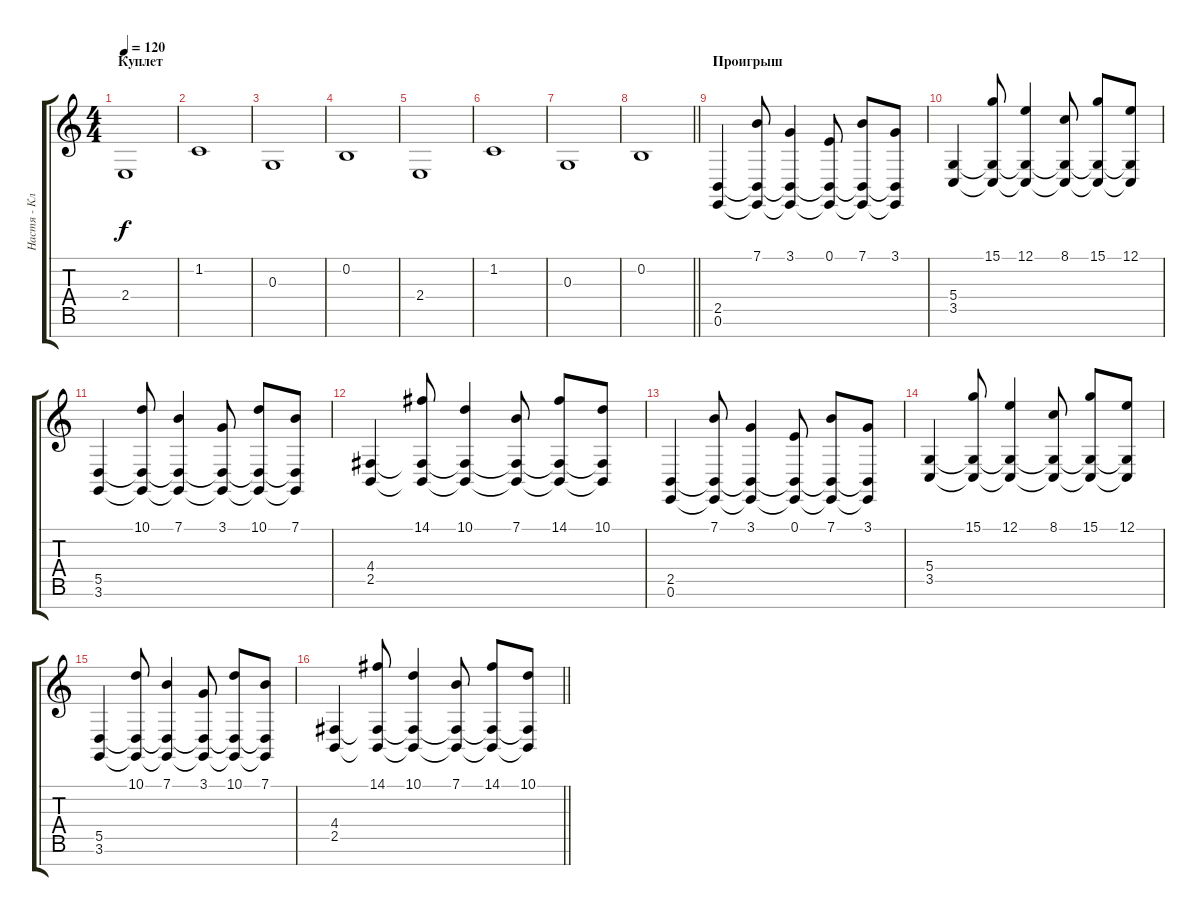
\track ("Настя - Клавишные (SintString/Piano)" "Настя - Кл") {instrument brightacousticpiano}
\staff {score tabs}
\tuning (E4 B3 G3 D3 A2 E2 B1) {hide}
\ts (4 4)
\section ("" "Куплет")
\tempo 120
\clef g2
\ks c
2.4.1{dy f instrument choiraahs} |
1.2.1 |
0.3.1 |
0.2.1 |
2.4.1 |
1.2.1 |
0.3.1 |
\barLineRight lightlight
0.2.1 |
\section ("" "Проигрыш")
(2.5 0.6).4{instrument brightacousticpiano} (7.1 2.5{t} 0.6{t}).8 (3.1 2.5{t} 0.6{t}).4 (0.1 2.5{t} 0.6{t}).8 (7.1 2.5{t} 0.6{t}).8 (3.1 2.5{t} 0.6{t}).8 |
(5.4 3.5).4 (15.1 5.4{t} 3.5{t}).8 (12.1 5.4{t} 3.5{t}).4 (8.1 5.4{t} 3.5{t}).8 (15.1 5.4{t} 3.5{t}).8 (12.1 5.4{t} 3.5{t}).8 |
(5.5 3.6).4 (10.1 5.5{t} 3.6{t}).8 (7.1 5.5{t} 3.6{t}).4 (3.1 5.5{t} 3.6{t}).8 (10.1 5.5{t} 3.6{t}).8 (7.1 5.5{t} 3.6{t}).8 |
(4.4 2.5).4 (14.1 4.4{t} 2.5{t}).8 (10.1 4.4{t} 2.5{t}).4 (7.1 4.4{t} 2.5{t}).8 (14.1 4.4{t} 2.5{t}).8 (10.1 4.4{t} 2.5{t}).8 |
(2.5 0.6).4 (7.1 2.5{t} 0.6{t}).8 (3.1 2.5{t} 0.6{t}).4 (0.1 2.5{t} 0.6{t}).8 (7.1 2.5{t} 0.6{t}).8 (3.1 2.5{t} 0.6{t}).8 |
(5.4 3.5).4 (15.1 5.4{t} 3.5{t}).8 (12.1 5.4{t} 3.5{t}).4 (8.1 5.4{t} 3.5{t}).8 (15.1 5.4{t} 3.5{t}).8 (12.1 5.4{t} 3.5{t}).8 |
(5.5 3.6).4 (10.1 5.5{t} 3.6{t}).8 (7.1 5.5{t} 3.6{t}).4 (3.1 5.5{t} 3.6{t}).8 (10.1 5.5{t} 3.6{t}).8 (7.1 5.5{t} 3.6{t}).8 |
\barLineRight lightlight
(4.4 2.5).4 (14.1 4.4{t} 2.5{t}).8 (10.1 4.4{t} 2.5{t}).4 (7.1 4.4{t} 2.5{t}).8 (14.1 4.4{t} 2.5{t}).8 (10.1 4.4{t} 2.5{t}).8
